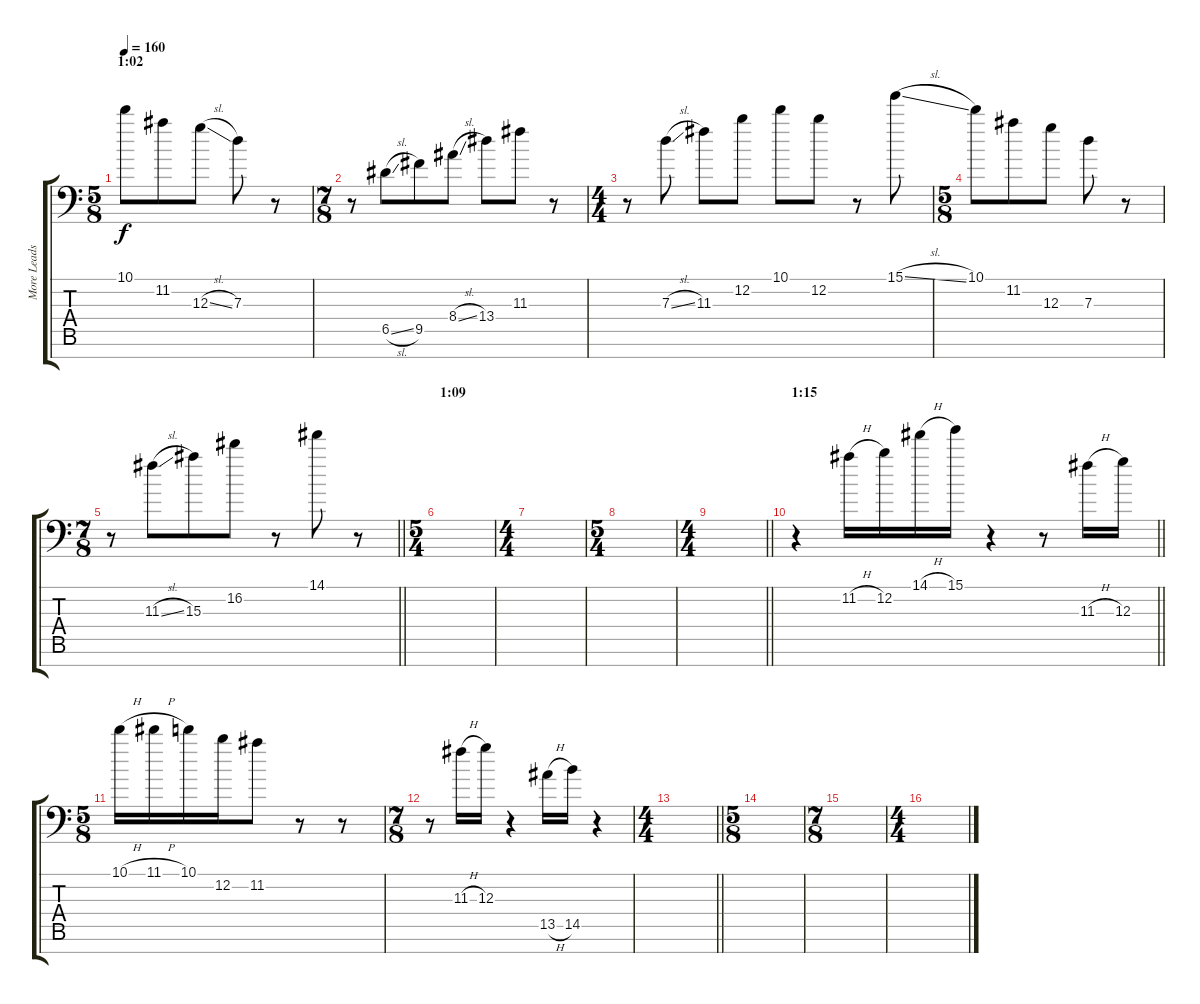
\track ("More Leads And Rhythms R Harmonizing" "More Leads") {instrument distortionguitar}
\staff {score tabs}
\tuning (E4 B3 G3 D3 A2 E2 A1) {hide}
\ts (5 8)
\section ("" "1:02")
\tempo 160
\clef f4
\ks c
10.1.8{dy f} 11.2.8 12.3{sl}.8 7.3.8 r.8 |
\ts (7 8)
r.8 6.5{sl}.8 9.5.8 8.4{sl}.8 13.4.8 11.3.8 r.8 |
\ts (4 4)
r.8 7.3{sl}.8 11.3.8 12.2.8 10.1.8 12.2.8 r.8 15.1{sl}.8 |
\ts (5 8)
10.1.8 11.2.8 12.3.8 7.3.8 r.8 |
\ts (7 8)
\barLineRight lightlight
r.8 11.3{sl}.8 15.3.8 16.2.8 r.8 14.1.8 r.8 |
\ts (5 4)
\section ("" "1:09")
|
\ts (4 4)
|
\ts (5 4)
|
\ts (4 4)
\barLineRight lightlight
|
\section ("" "1:15")
\barLineRight lightlight
r.4 11.2{h}.16 12.2.16 14.1{h}.16 15.1.16 r.4 r.8 11.3{h}.16 12.3.16 |
\ts (5 8)
10.1{h}.16 11.1{h}.16 10.1.16 12.2.16 11.2.8 r.8 r.8 |
\ts (7 8)
r.8 11.3{h}.16 12.3.16 r.4 13.5{h}.16 14.5.16 r.4 |
\ts (4 4)
\barLineRight lightlight
|
\ts (5 8)
|
\ts (7 8)
|
\ts (4 4)
